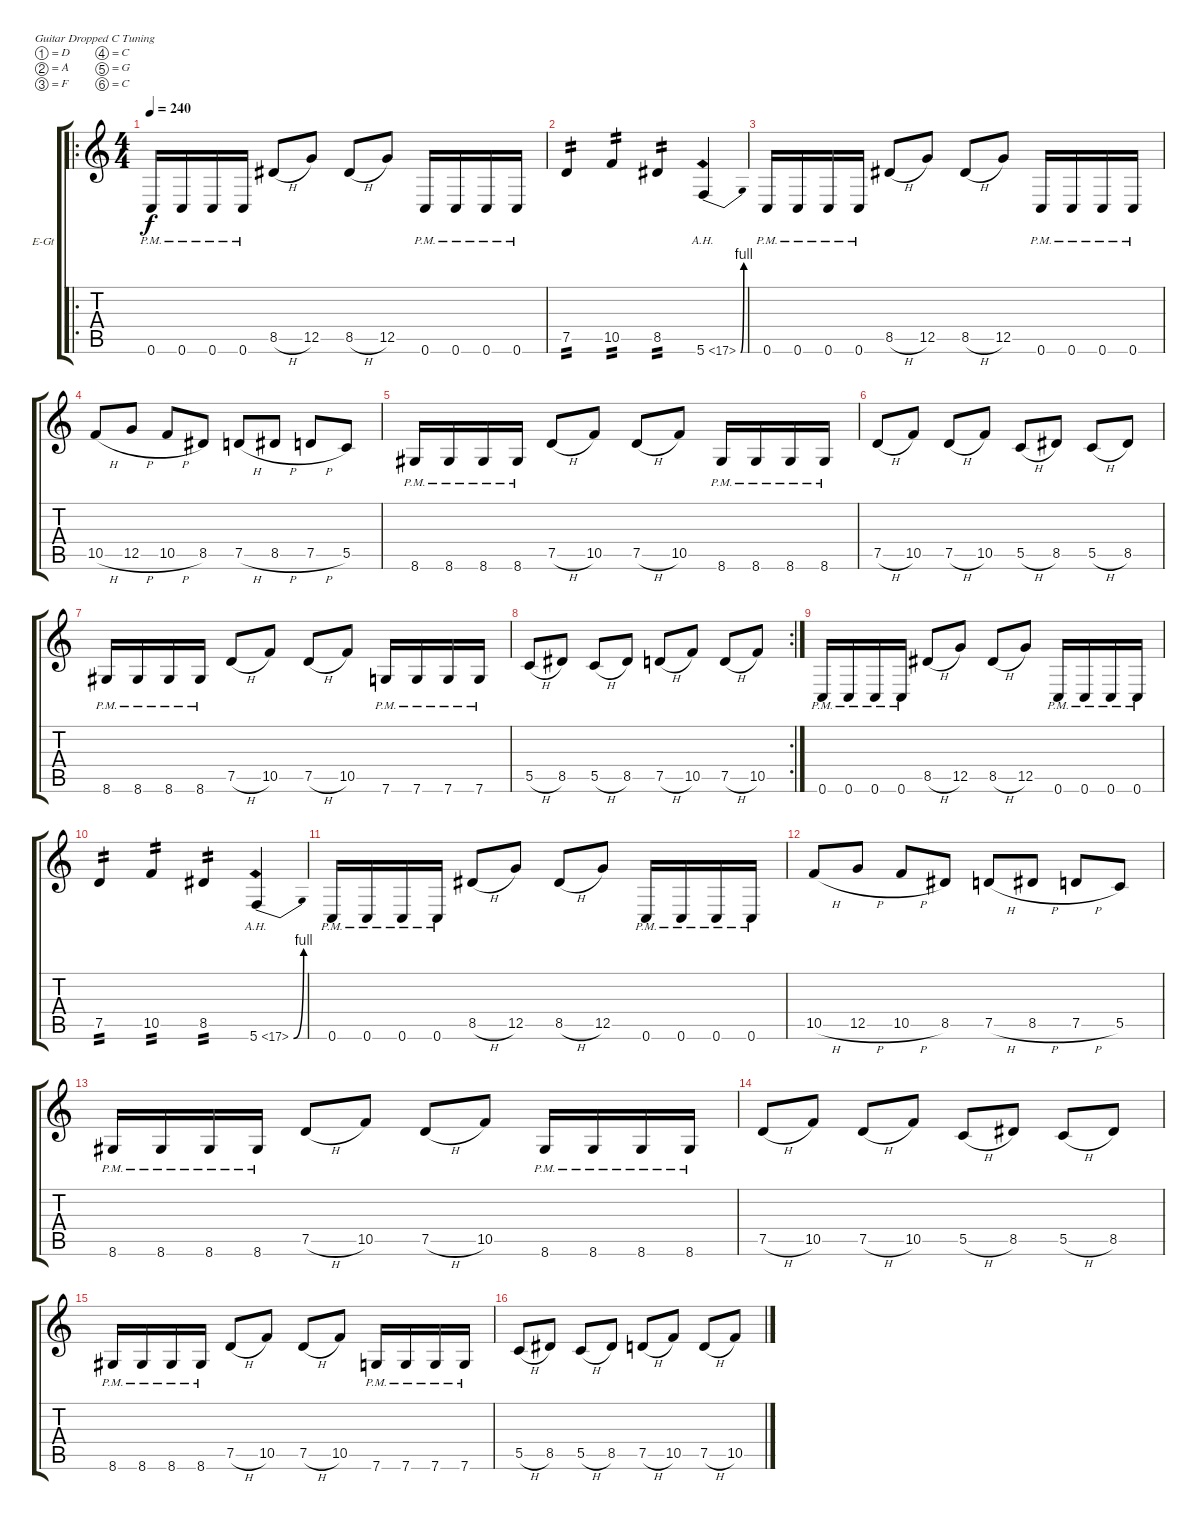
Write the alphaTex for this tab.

\bracketExtendMode groupsimilarinstruments
\firstSystemTrackNameOrientation horizontal
\otherSystemsTrackNameOrientation horizontal
\track ("Sal" "E-Gt") {instrument distortionguitar}
\staff {score tabs}
\tuning (D4 A3 F3 C3 G2 C2)
\ro
\ts (4 4)
\tempo 240
\clef g2
\ks c
0.6{pm}.16{dy f} 0.6{pm}.16 0.6{pm}.16 0.6{pm}.16 8.5{h}.8 12.5.8 8.5{h}.8 12.5.8 0.6{pm}.16 0.6{pm}.16 0.6{pm}.16 0.6{pm}.16 |
7.5.4{tp 2} 10.5.4{tp 2} 8.5.4{tp 2} 5.6{be (bend 0 0 60 4) ah 12}.4 |
0.6{pm}.16 0.6{pm}.16 0.6{pm}.16 0.6{pm}.16 8.5{h}.8 12.5.8 8.5{h}.8 12.5.8 0.6{pm}.16 0.6{pm}.16 0.6{pm}.16 0.6{pm}.16 |
10.5{h}.8 12.5{h}.8 10.5{h}.8 8.5.8 7.5{h}.8 8.5{h}.8 7.5{h}.8 5.5.8 |
8.6{pm}.16 8.6{pm}.16 8.6{pm}.16 8.6{pm}.16 7.5{h}.8 10.5.8 7.5{h}.8 10.5.8 8.6{pm}.16 8.6{pm}.16 8.6{pm}.16 8.6{pm}.16 |
7.5{h}.8 10.5.8 7.5{h}.8 10.5.8 5.5{h}.8 8.5.8 5.5{h}.8 8.5.8 |
8.6{pm}.16 8.6{pm}.16 8.6{pm}.16 8.6{pm}.16 7.5{h}.8 10.5.8 7.5{h}.8 10.5.8 7.6{pm}.16 7.6{pm}.16 7.6{pm}.16 7.6{pm}.16 |
\rc 2
5.5{h}.8 8.5.8 5.5{h}.8 8.5.8 7.5{h}.8 10.5.8 7.5{h}.8 10.5.8 |
0.6{pm}.16 0.6{pm}.16 0.6{pm}.16 0.6{pm}.16 8.5{h}.8 12.5.8 8.5{h}.8 12.5.8 0.6{pm}.16 0.6{pm}.16 0.6{pm}.16 0.6{pm}.16 |
7.5.4{tp 2} 10.5.4{tp 2} 8.5.4{tp 2} 5.6{be (bend 0 0 60 4) ah 12}.4 |
0.6{pm}.16 0.6{pm}.16 0.6{pm}.16 0.6{pm}.16 8.5{h}.8 12.5.8 8.5{h}.8 12.5.8 0.6{pm}.16 0.6{pm}.16 0.6{pm}.16 0.6{pm}.16 |
10.5{h}.8 12.5{h}.8 10.5{h}.8 8.5.8 7.5{h}.8 8.5{h}.8 7.5{h}.8 5.5.8 |
8.6{pm}.16 8.6{pm}.16 8.6{pm}.16 8.6{pm}.16 7.5{h}.8 10.5.8 7.5{h}.8 10.5.8 8.6{pm}.16 8.6{pm}.16 8.6{pm}.16 8.6{pm}.16 |
7.5{h}.8 10.5.8 7.5{h}.8 10.5.8 5.5{h}.8 8.5.8 5.5{h}.8 8.5.8 |
8.6{pm}.16 8.6{pm}.16 8.6{pm}.16 8.6{pm}.16 7.5{h}.8 10.5.8 7.5{h}.8 10.5.8 7.6{pm}.16 7.6{pm}.16 7.6{pm}.16 7.6{pm}.16 |
5.5{h}.8 8.5.8 5.5{h}.8 8.5.8 7.5{h}.8 10.5.8 7.5{h}.8 10.5.8
